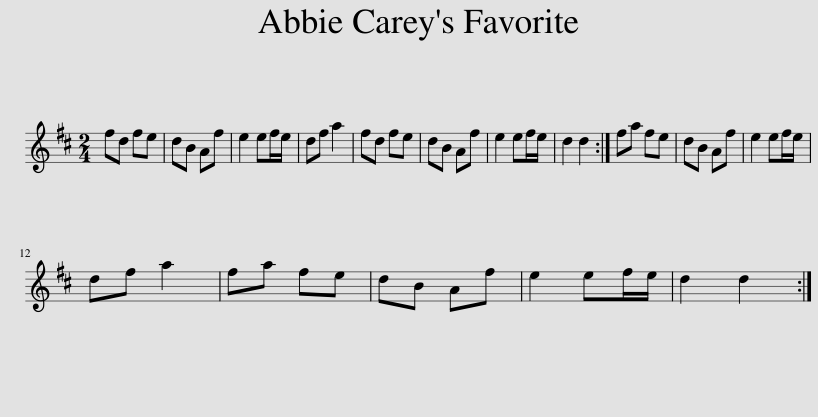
X:1
L:1/8
M:2/4
I:linebreak $
K:D
V:1 treble
V:1
 fd fe | dB Af | e2 ef/e/ | df a2 | fd fe | %5
 dB Af | e2 ef/e/ | d2 d2 :| fa fe | dB Af | %10
 e2 ef/e/ |$ df a2 | fa fe | dB Af | e2 ef/e/ | %15
 d2 d2 :| %16
